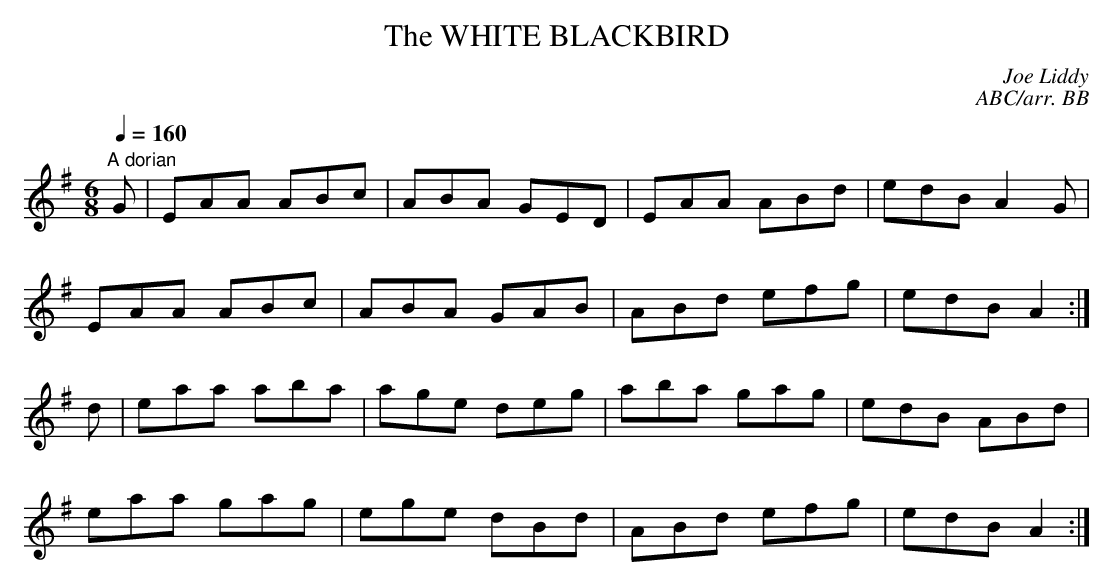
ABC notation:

X:1
T:WHITE BLACKBIRD, The
C:Joe Liddy
C:ABC/arr. BB
Q:1/4=160
L:1/8
M:6/8
K:G
"A dorian"
G|EAA ABc|ABA GED|EAA ABd|edB A2G |
EAA ABc|ABA GAB|ABd efg|edB A2 :|
d|eaa aba|age deg|aba gag|edB ABd |
eaa gag|ege dBd|ABd efg|edB A2 :|
